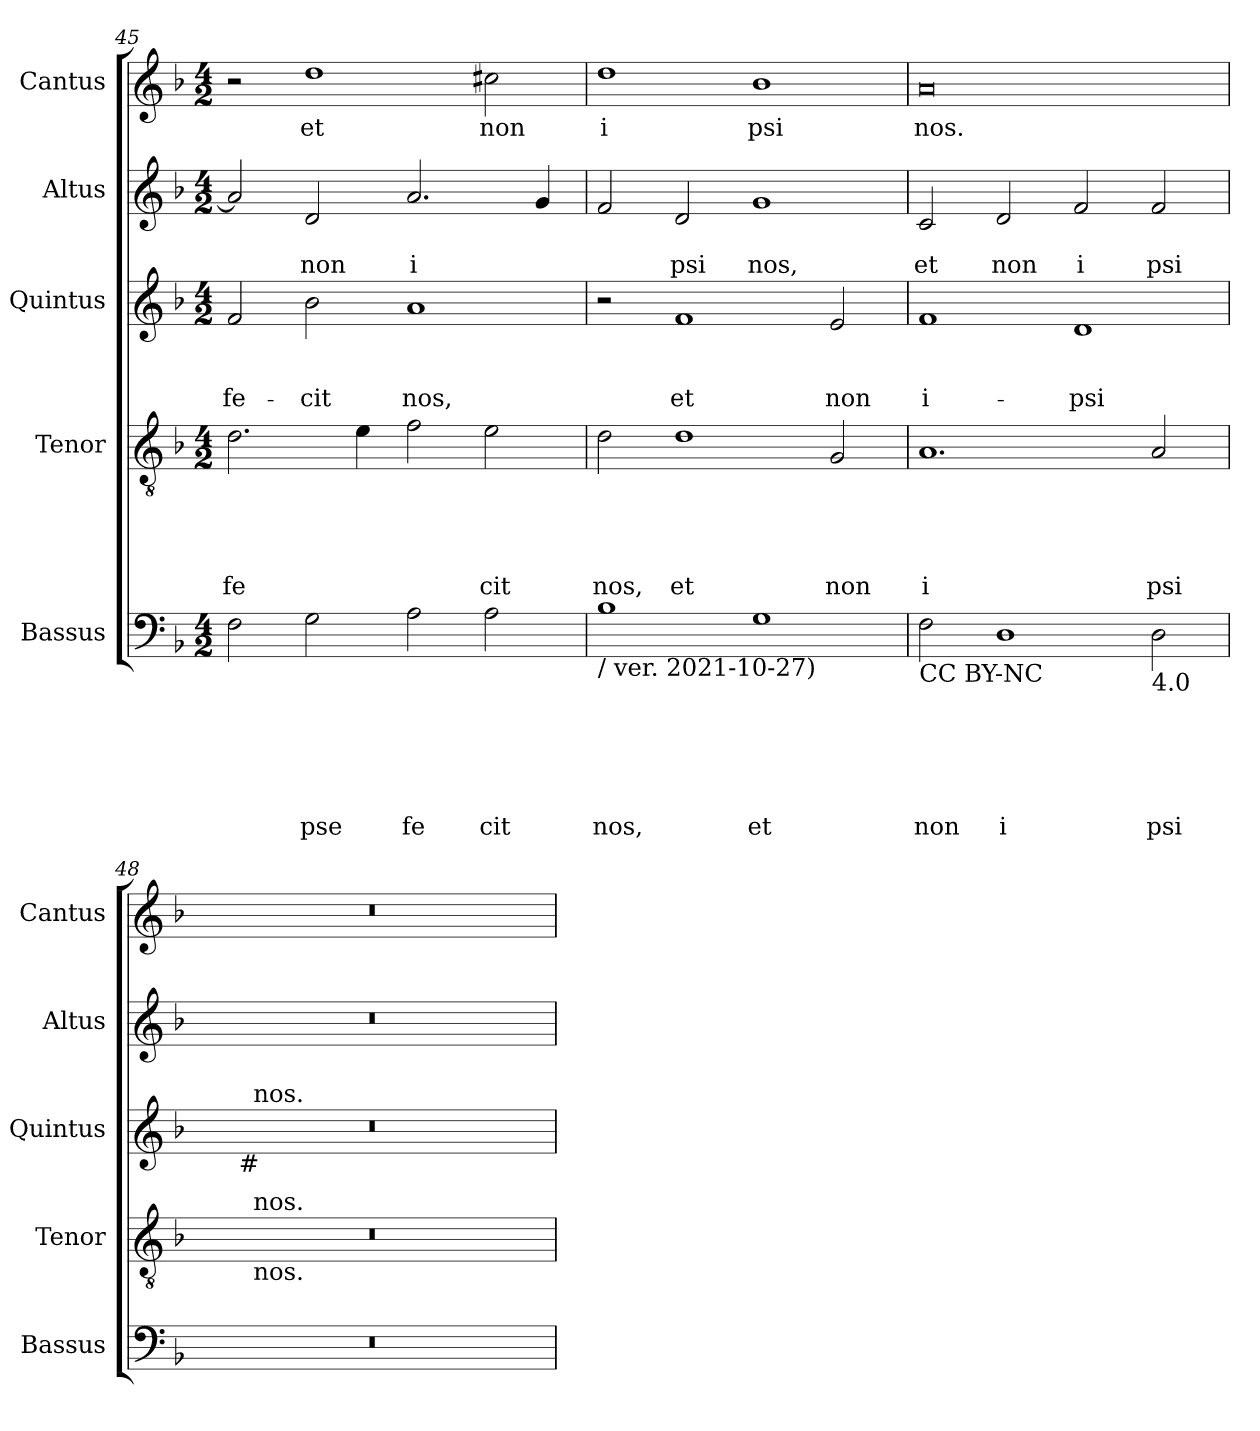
**kern	**text	**text	**text	**text	**text	**text	**kern	**text	**text	**text	**text	**text	**kern	**text	**text	**text	**kern	**text	**text	**kern	**text
*part5	*part5	*part5	*part5	*part5	*part5	*part5	*part4	*part4	*part4	*part4	*part4	*part4	*part3	*part3	*part3	*part3	*part2	*part2	*part2	*part1	*part1
*staff5	*staff5	*staff5	*staff5	*staff5	*staff5	*staff5	*staff4	*staff4	*staff4	*staff4	*staff4	*staff4	*staff3	*staff3	*staff3	*staff3	*staff2	*staff2	*staff2	*staff1	*staff1
*I"Bassus	*	*	*	*	*	*	*I"Tenor	*	*	*	*	*	*I"Quintus	*	*	*	*I"Altus	*	*	*I"Cantus	*
*I'Bassus	*	*	*	*	*	*	*I'Tenor	*	*	*	*	*	*I'Quintus	*	*	*	*I'Altus	*	*	*I'Cantus	*
*clefF4	*	*	*	*	*	*	*clefGv2	*	*	*	*	*	*clefG2	*	*	*	*clefG2	*	*	*clefG2	*
*k[b-]	*	*	*	*	*	*	*k[b-]	*	*	*	*	*	*k[b-]	*	*	*	*k[b-]	*	*	*k[b-]	*
*F:	*	*	*	*	*	*	*F:	*	*	*	*	*	*F:	*	*	*	*F:	*	*	*F:	*
*M4/2	*	*	*	*	*	*	*M4/2	*	*	*	*	*	*M4/2	*	*	*	*M4/2	*	*	*M4/2	*
=45	=45	=45	=45	=45	=45	=45	=45	=45	=45	=45	=45	=45	=45	=45	=45	=45	=45	=45	=45	=45	=45
!	!	!	!	!	!	!	!	!	!	!	!	!LO:LY:b	!	!	!	!LO:LY:b	!	!	!	!	!
2F\	.	.	.	.	.	.	2.d\	.	.	.	.	fe	2f/	.	.	fe-	2a/]	.	.	2r	.
!	!	!	!	!	!	!LO:LY:b	!	!	!	!	!	!	!	!	!	!LO:LY:b	!	!	!LO:LY:b	!	!LO:LY:b
2G\	.	.	.	.	.	pse	.	.	.	.	.	.	2b-\	.	.	-cit	2d/	.	non	1dd	et
.	.	.	.	.	.	.	4e\	.	.	.	.	.	.	.	.	.	.	.	.	.	.
!	!	!	!	!	!	!LO:LY:b	!	!	!	!	!	!	!	!	!	!LO:LY:b	!	!	!LO:LY:b:rj	!	!
2A\	.	.	.	.	.	fe	2f\	.	.	.	.	.	1a	.	.	nos,	2.a/	.	i	.	.
!	!	!	!	!	!	!LO:LY:b	!	!	!	!	!	!LO:LY:b	!	!	!	!	!	!	!	!	!LO:LY:b
2A\	.	.	.	.	.	cit	2e\	.	.	.	.	cit	.	.	.	.	.	.	.	2cc#X\	non
.	.	.	.	.	.	.	.	.	.	.	.	.	.	.	.	.	4g/	.	.	.	.
=46	=46	=46	=46	=46	=46	=46	=46	=46	=46	=46	=46	=46	=46	=46	=46	=46	=46	=46	=46	=46	=46
!LO:TX:b:t=/ ver. 2021-10-27)	!	!	!	!	!	!	!	!	!	!	!	!	!	!	!	!	!	!	!	!	!
!	!	!	!	!	!	!LO:LY:b	!	!	!	!	!	!LO:LY:b	!	!	!	!	!	!	!	!	!LO:LY:b
1B-	.	.	.	.	.	nos,	2d\	.	.	.	.	nos,	2r	.	.	.	2f/	.	.	1dd	i
!	!	!	!	!	!	!	!	!	!	!	!	!LO:LY:b	!	!	!	!LO:LY:b	!	!	!LO:LY:b	!	!
.	.	.	.	.	.	.	1d	.	.	.	.	et	1f	.	.	et	2d/	.	psi	.	.
!	!	!	!	!	!	!LO:LY:b	!	!	!	!	!	!	!	!	!	!	!	!	!LO:LY:b	!	!LO:LY:b
1G	.	.	.	.	.	et	.	.	.	.	.	.	.	.	.	.	1g	.	nos,	1b-	psi
!	!	!	!	!	!	!	!	!	!	!	!	!LO:LY:b	!	!	!	!LO:LY:b	!	!	!	!	!
.	.	.	.	.	.	.	2G/	.	.	.	.	non	2e/	.	.	non	.	.	.	.	.
=47	=47	=47	=47	=47	=47	=47	=47	=47	=47	=47	=47	=47	=47	=47	=47	=47	=47	=47	=47	=47	=47
!LO:TX:b:t=CC BY-NC	!	!	!	!	!	!	!	!	!	!	!	!	!	!	!	!	!	!	!	!	!
!	!	!	!	!	!	!LO:LY:b	!	!	!	!	!	!LO:LY:b	!	!	!	!LO:LY:b	!	!	!LO:LY:b	!	!LO:LY:b
2F\	.	.	.	.	.	non	1.A	.	.	.	.	i	1f	.	.	i-	2c/	.	et	0a	nos.
!	!	!	!	!	!	!LO:LY:b	!	!	!	!	!	!	!	!	!	!	!	!	!LO:LY:b	!	!
1D	.	.	.	.	.	i	.	.	.	.	.	.	.	.	.	.	2d/	.	non	.	.
!	!	!	!	!	!	!	!	!	!	!	!	!	!	!	!	!LO:LY:b	!	!	!LO:LY:b	!	!
.	.	.	.	.	.	.	.	.	.	.	.	.	1d	.	.	-psi	2f/	.	i	.	.
!LO:TX:b:t=4.0	!	!	!	!	!	!	!	!	!	!	!	!	!	!	!	!	!	!	!	!	!
!	!	!	!	!	!	!LO:LY:b	!	!	!	!	!	!LO:LY:b	!	!	!	!	!	!	!LO:LY:b	!	!
2D\	.	.	.	.	.	psi	2A/	.	.	.	.	psi	.	.	.	.	2f/	.	psi	.	.
=48	=48	=48	=48	=48	=48	=48	=48	=48	=48	=48	=48	=48	=48	=48	=48	=48	=48	=48	=48	=48	=48
*	*	*	*	*	*	*	*^	*	*	*	*	*	*^	*	*	*	*	*	*	*	*
*	*	*	*	*	*	*	*	*	*	*	*	*	*	*	*^	*	*	*	*	*	*	*	*
0r	.	.	.	.	.	.	0r	8..ryy	.	.	.	.	.	0r	8.ryy	8..ryy	.	.	.	0r	.	.	0r	.
!	!	!	!	!	!	!	!	!	!	!	!	!	!	!	!LO:TX:b:t=#	!	!	!	!	!	!	!	!	!
.	.	.	.	.	.	.	.	.	.	.	.	.	.	.	1ryy	.	.	.	.	.	.	.	.	.
!	!	!	!	!	!	!	!	!	!	!	!	!	!	!	!	!LO:TX:a:t=nos.	!	!	!	!	!	!	!	!
!	!	!	!	!	!	!	!	!LO:TX:b:t=nos.	!	!	!	!	!	!	!	!	!	!	!	!	!	!	!	!
!	!	!	!	!	!	!	!	!LO:TX:a:t=nos.	!	!	!	!	!	!	!	!	!	!	!	!	!	!	!	!
.	.	.	.	.	.	.	.	1ryy	.	.	.	.	.	.	.	1ryy	.	.	.	.	.	.	.	.
.	.	.	.	.	.	.	.	.	.	.	.	.	.	.	2ryy	.	.	.	.	.	.	.	.	.
.	.	.	.	.	.	.	.	2ryy	.	.	.	.	.	.	.	2ryy	.	.	.	.	.	.	.	.
.	.	.	.	.	.	.	.	.	.	.	.	.	.	.	4ryy	.	.	.	.	.	.	.	.	.
.	.	.	.	.	.	.	.	4ryy	.	.	.	.	.	.	.	4ryy	.	.	.	.	.	.	.	.
.	.	.	.	.	.	.	.	.	.	.	.	.	.	.	16ryy	.	.	.	.	.	.	.	.	.
.	.	.	.	.	.	.	.	32ryy	.	.	.	.	.	.	.	32ryy	.	.	.	.	.	.	.	.
*	*	*	*	*	*	*	*v	*v	*	*	*	*	*	*	*	*	*	*	*	*	*	*	*	*
*	*	*	*	*	*	*	*	*	*	*	*	*	*v	*v	*v	*	*	*	*	*	*	*	*
=!	=!	=!	=!	=!	=!	=!	=!	=!	=!	=!	=!	=!	=!	=!	=!	=!	=!	=!	=!	=!	=!
*-	*-	*-	*-	*-	*-	*-	*-	*-	*-	*-	*-	*-	*-	*-	*-	*-	*-	*-	*-	*-	*-
